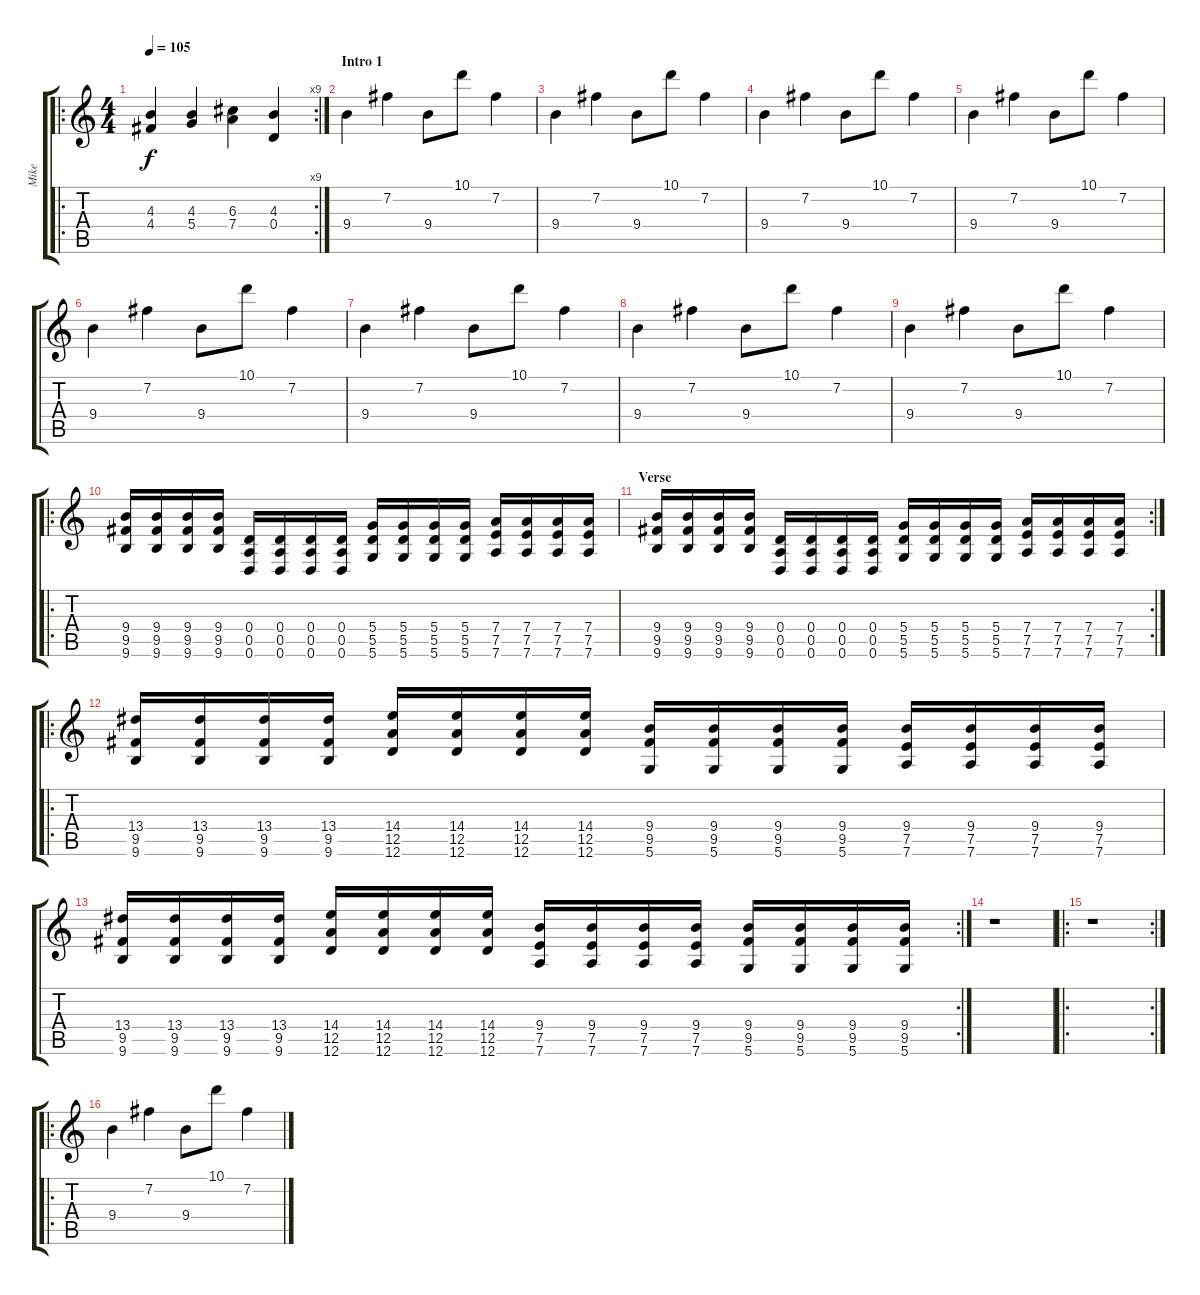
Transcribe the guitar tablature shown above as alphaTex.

\track ("Mike" "Mike") {instrument electricguitarclean}
\staff {score tabs}
\tuning (E4 B3 G3 D3 A2 D2) {hide}
\ro
\rc 9
\ts (4 4)
\tempo 105
\clef g2
\ks c
(4.3 4.4).4{dy f instrument electricguitarclean} (4.3 5.4).4 (6.3 7.4).4 (4.3 0.4).4 |
\section ("" "Intro 1")
9.4.4 7.2.4 9.4.8 10.1.8 7.2.4 |
9.4.4 7.2.4 9.4.8 10.1.8 7.2.4 |
9.4.4 7.2.4 9.4.8 10.1.8 7.2.4 |
9.4.4 7.2.4 9.4.8 10.1.8 7.2.4 |
9.4.4 7.2.4 9.4.8 10.1.8 7.2.4 |
9.4.4 7.2.4 9.4.8 10.1.8 7.2.4 |
9.4.4 7.2.4 9.4.8 10.1.8 7.2.4 |
9.4.4 7.2.4 9.4.8 10.1.8 7.2.4 |
\ro
(9.4 9.5 9.6).16 (9.4 9.5 9.6).16 (9.4 9.5 9.6).16 (9.4 9.5 9.6).16 (0.4 0.5 0.6).16 (0.4 0.5 0.6).16 (0.4 0.5 0.6).16 (0.4 0.5 0.6).16 (5.4 5.5 5.6).16 (5.4 5.5 5.6).16 (5.4 5.5 5.6).16 (5.4 5.5 5.6).16 (7.4 7.5 7.6).16 (7.4 7.5 7.6).16 (7.4 7.5 7.6).16 (7.4 7.5 7.6).16 |
\rc 2
\section ("" "Verse ")
(9.4 9.5 9.6).16 (9.4 9.5 9.6).16 (9.4 9.5 9.6).16 (9.4 9.5 9.6).16 (0.4 0.5 0.6).16 (0.4 0.5 0.6).16 (0.4 0.5 0.6).16 (0.4 0.5 0.6).16 (5.4 5.5 5.6).16 (5.4 5.5 5.6).16 (5.4 5.5 5.6).16 (5.4 5.5 5.6).16 (7.4 7.5 7.6).16 (7.4 7.5 7.6).16 (7.4 7.5 7.6).16 (7.4 7.5 7.6).16 |
\ro
(13.4 9.5 9.6).16 (13.4 9.5 9.6).16 (13.4 9.5 9.6).16 (13.4 9.5 9.6).16 (14.4 12.5 12.6).16 (14.4 12.5 12.6).16 (14.4 12.5 12.6).16 (14.4 12.5 12.6).16 (9.4 9.5 5.6).16 (9.4 9.5 5.6).16 (9.4 9.5 5.6).16 (9.4 9.5 5.6).16 (9.4 7.5 7.6).16 (9.4 7.5 7.6).16 (9.4 7.5 7.6).16 (9.4 7.5 7.6).16 |
\rc 2
(13.4 9.5 9.6).16 (13.4 9.5 9.6).16 (13.4 9.5 9.6).16 (13.4 9.5 9.6).16 (14.4 12.5 12.6).16 (14.4 12.5 12.6).16 (14.4 12.5 12.6).16 (14.4 12.5 12.6).16 (9.4 7.5 7.6).16 (9.4 7.5 7.6).16 (9.4 7.5 7.6).16 (9.4 7.5 7.6).16 (9.4 9.5 5.6).16 (9.4 9.5 5.6).16 (9.4 9.5 5.6).16 (9.4 9.5 5.6).16 |
r.1 |
\ro
\rc 2
r.1 |
\ro
9.4.4 7.2.4 9.4.8 10.1.8 7.2.4
